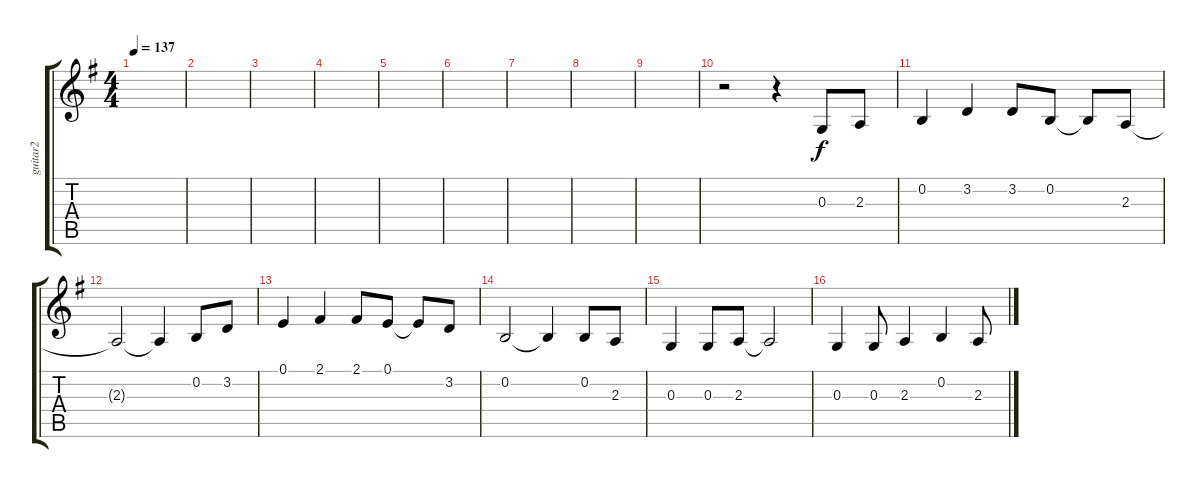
\track ("guitar2" "guitar2") {instrument oboe}
\staff {score tabs}
\tuning (E4 B3 G3 D3 A2 E2) {hide}
\ts (4 4)
\tempo 137
\clef g2
\ks g
|
|
|
|
|
|
|
|
|
r.2 r.4 0.3.8 2.3.8 |
0.2.4 3.2.4 3.2.8 0.2.8 0.2{t}.8 2.3.8 |
2.3{t}.2 2.3{t}.4 0.2.8 3.2.8 |
0.1.4 2.1.4 2.1.8 0.1.8 0.1{t}.8 3.2.8 |
0.2.2 0.2{t}.4 0.2.8 2.3.8 |
0.3.4 0.3.8 2.3.8 2.3{t}.2 |
0.3.4 0.3.8 2.3.4 0.2.4 2.3.8
